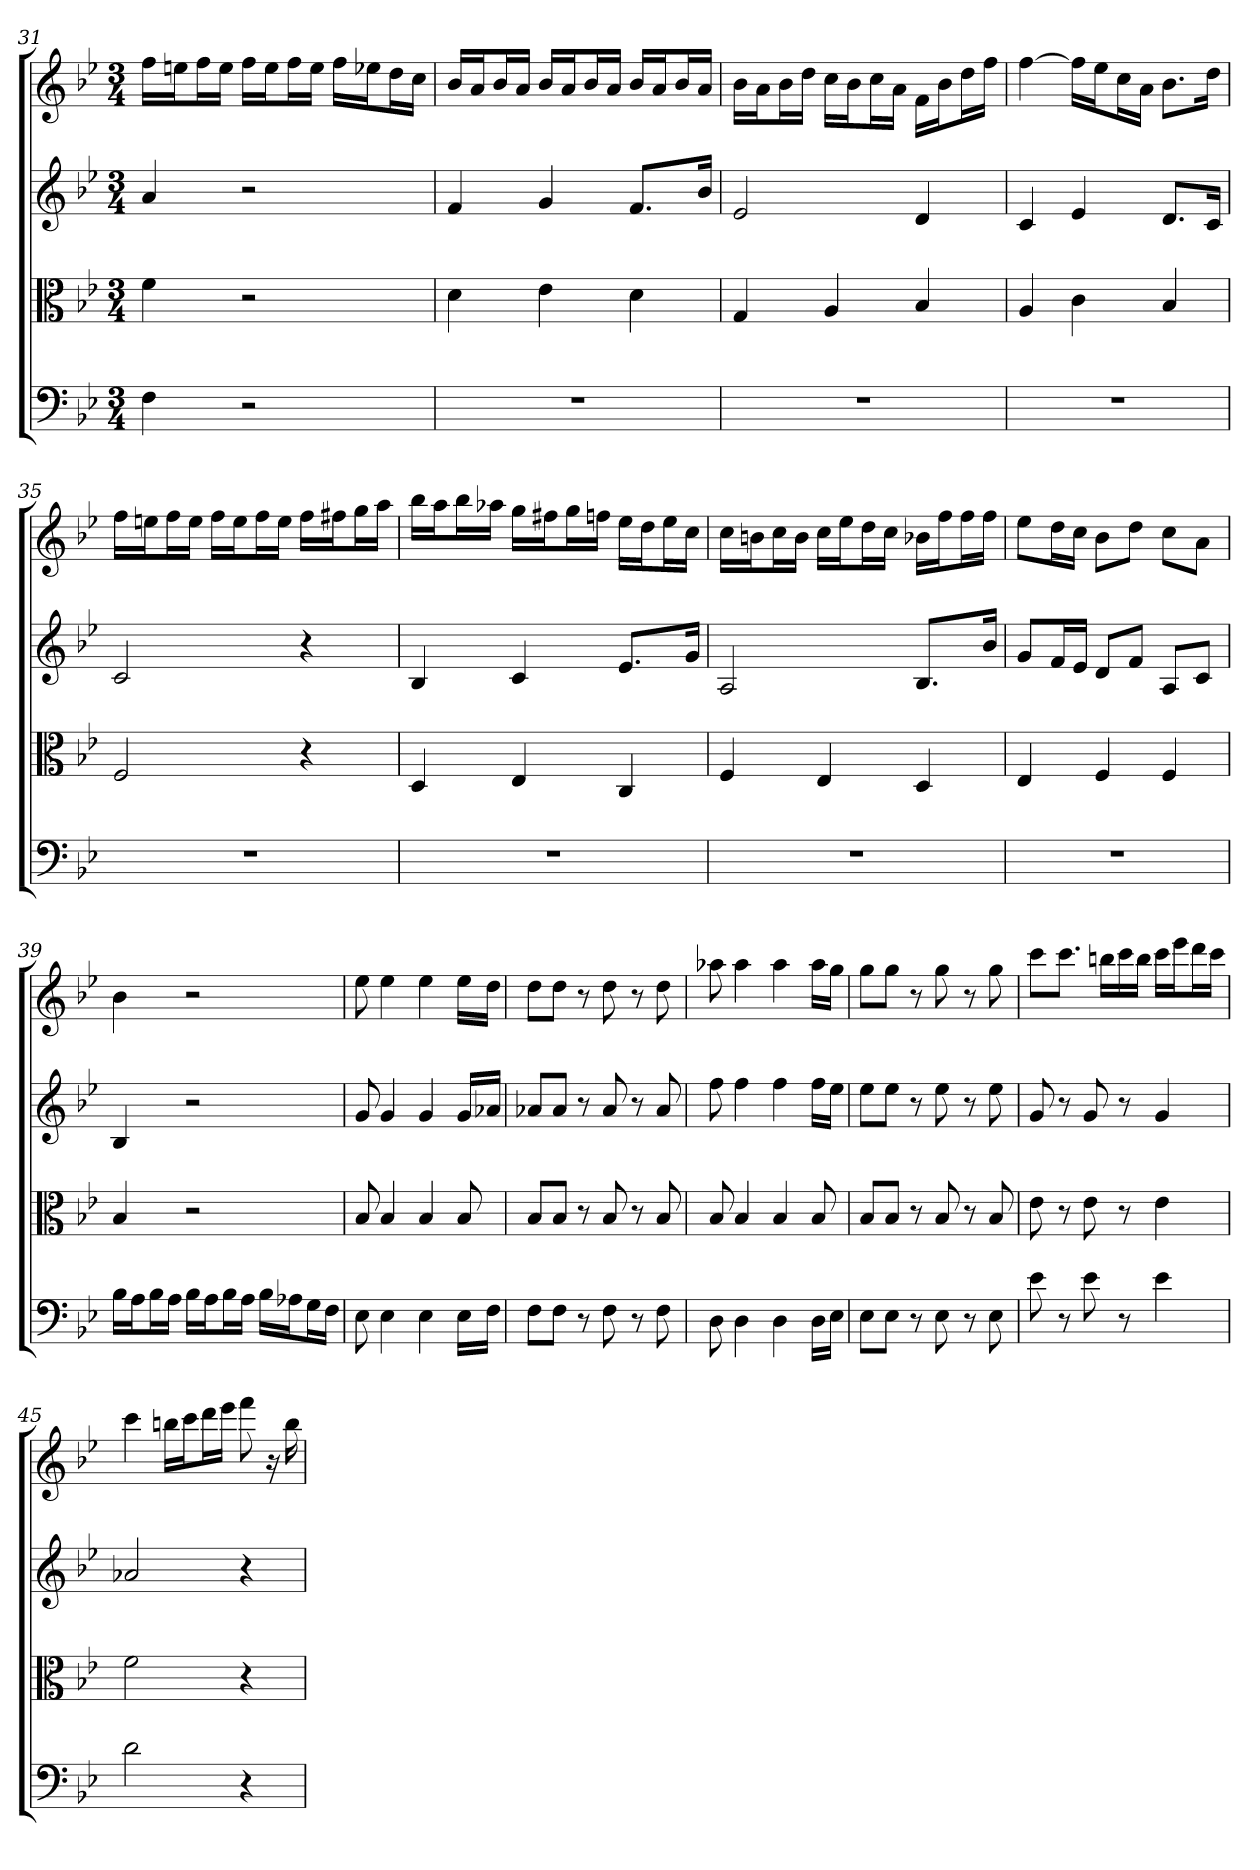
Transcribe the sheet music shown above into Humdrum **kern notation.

**kern	**kern	**kern	**kern
*part4	*part3	*part2	*part1
*staff4	*staff3	*staff2	*staff1
*clefF4	*clefC3	*	*
*k[b-e-]	*k[b-e-]	*k[b-e-]	*k[b-e-]
*B-:	*B-:	*B-:	*B-:
*M3/4	*M3/4	*M3/4	*M3/4
=31	=31	=31	=31
4F	4f	4a	16ffLL
.	.	.	16eenJ
.	.	.	16ffL
.	.	.	16eeJJ
2r	2r	2r	16ffLL
.	.	.	16eeJ
.	.	.	16ffL
.	.	.	16eeJJ
.	.	.	16ffLL
.	.	.	16ee-XJ
.	.	.	16ddL
.	.	.	16ccJJ
=32	=32	=32	=32
2.r	4d	4f	16b-LL
.	.	.	16aJ
.	.	.	16b-L
.	.	.	16aJJ
.	4e-	4g	16b-LL
.	.	.	16aJ
.	.	.	16b-L
.	.	.	16aJJ
.	4d	8.fL	16b-LL
.	.	.	16aJ
.	.	.	16b-L
.	.	16b-Jk	16aJJ
=33	=33	=33	=33
2.r	4G	2e-	16b-LL
.	.	.	16aJ
.	.	.	16b-L
.	.	.	16ddJJ
.	4A	.	16ccLL
.	.	.	16b-J
.	.	.	16ccL
.	.	.	16aJJ
.	4B-	4d	16fLL
.	.	.	16b-J
.	.	.	16ddL
.	.	.	16ffJJ
=34	=34	=34	=34
2.r	4A	4c	[4ff
.	4c	4e-	16ffLL]
.	.	.	16ee-J
.	.	.	16ccL
.	.	.	16aJJ
.	4B-	8.dL	8.b-L
.	.	16cJk	16ddJk
=35	=35	=35	=35
2.r	2F	2c	16ffLL
.	.	.	16eenJ
.	.	.	16ffL
.	.	.	16eeJJ
.	.	.	16ffLL
.	.	.	16eeJ
.	.	.	16ffL
.	.	.	16eeJJ
.	4r	4r	16ffLL
.	.	.	16ff#XJ
.	.	.	16ggL
.	.	.	16aaJJ
=36	=36	=36	=36
2.r	4D	4B-	16bb-LL
.	.	.	16aaJ
.	.	.	16bb-L
.	.	.	16aa-XJJ
.	4E-	4c	16ggLL
.	.	.	16ff#XJ
.	.	.	16ggL
.	.	.	16ffnJJ
.	4C	8.e-L	16ee-LL
.	.	.	16ddJ
.	.	.	16ee-L
.	.	16gJk	16ccJJ
=37	=37	=37	=37
2.r	4F	2A	16ccLL
.	.	.	16bnJ
.	.	.	16ccL
.	.	.	16bJJ
.	4E-	.	16ccLL
.	.	.	16ee-J
.	.	.	16ddL
.	.	.	16ccJJ
.	4D	8.B-L	16b-XLL
.	.	.	16ffJ
.	.	.	16ffL
.	.	16b-Jk	16ffJJ
=38	=38	=38	=38
2.r	4E-	8gL	8ee-L
.	.	16fL	16ddL
.	.	16e-JJ	16ccJJ
.	4F	8dL	8b-L
.	.	8fJ	8ddJ
.	4F	8AL	8ccL
.	.	8cJ	8aJ
=39	=39	=39	=39
16B-\LL	4B-	4B-	4b-
16A\J	.	.	.
16B-\L	.	.	.
16A\JJ	.	.	.
16B-\LL	2r	2r	2r
16A\J	.	.	.
16B-\L	.	.	.
16A\JJ	.	.	.
16B-\LL	.	.	.
16A-X\J	.	.	.
16G\L	.	.	.
16F\JJ	.	.	.
=40	=40	=40	=40
8E-	8B-	8g	8ee-
4E-	4B-	4g	4ee-
4E-	4B-	4g	4ee-
16E-\LL	8B-	16gLL	16ee-LL
16F\JJ	.	16a-XJJ	16ddJJ
=41	=41	=41	=41
8F\L	8B-/L	8a-XL	8ddL
8F\J	8B-/J	8a-J	8ddJ
8r	8r	8r	8r
8F	8B-	8a-	8dd
8r	8r	8r	8r
8F	8B-	8a-	8dd
=42	=42	=42	=42
8D	8B-	8ff	8aa-X
4D	4B-	4ff	4aa-
4D	4B-	4ff	4aa-
16D\LL	8B-	16ffLL	16aa-LL
16E-\JJ	.	16ee-JJ	16ggJJ
=43	=43	=43	=43
8E-\L	8B-/L	8ee-L	8ggL
8E-\J	8B-/J	8ee-J	8ggJ
8r	8r	8r	8r
8E-	8B-	8ee-	8gg
8r	8r	8r	8r
8E-	8B-	8ee-	8gg
=44	=44	=44	=44
8e-	8e-	8g	8cccL
8r	8r	8r	8.cccJ
8e-	8e-	8g	.
.	.	.	16bbnLL
8r	8r	8r	16ccc
.	.	.	16bbJJ
4e-	4e-	4g	16cccLL
.	.	.	16eee-J
.	.	.	16dddL
.	.	.	16cccJJ
=45	=45	=45	=45
2d	2f	2a-X	4ccc
.	.	.	16bbnLL
.	.	.	16cccJ
.	.	.	16dddL
.	.	.	16eee-JJ
4r	4r	4r	8fff
.	.	.	16r
.	.	.	16bb
=	=	=	=
*-	*-	*-	*-
